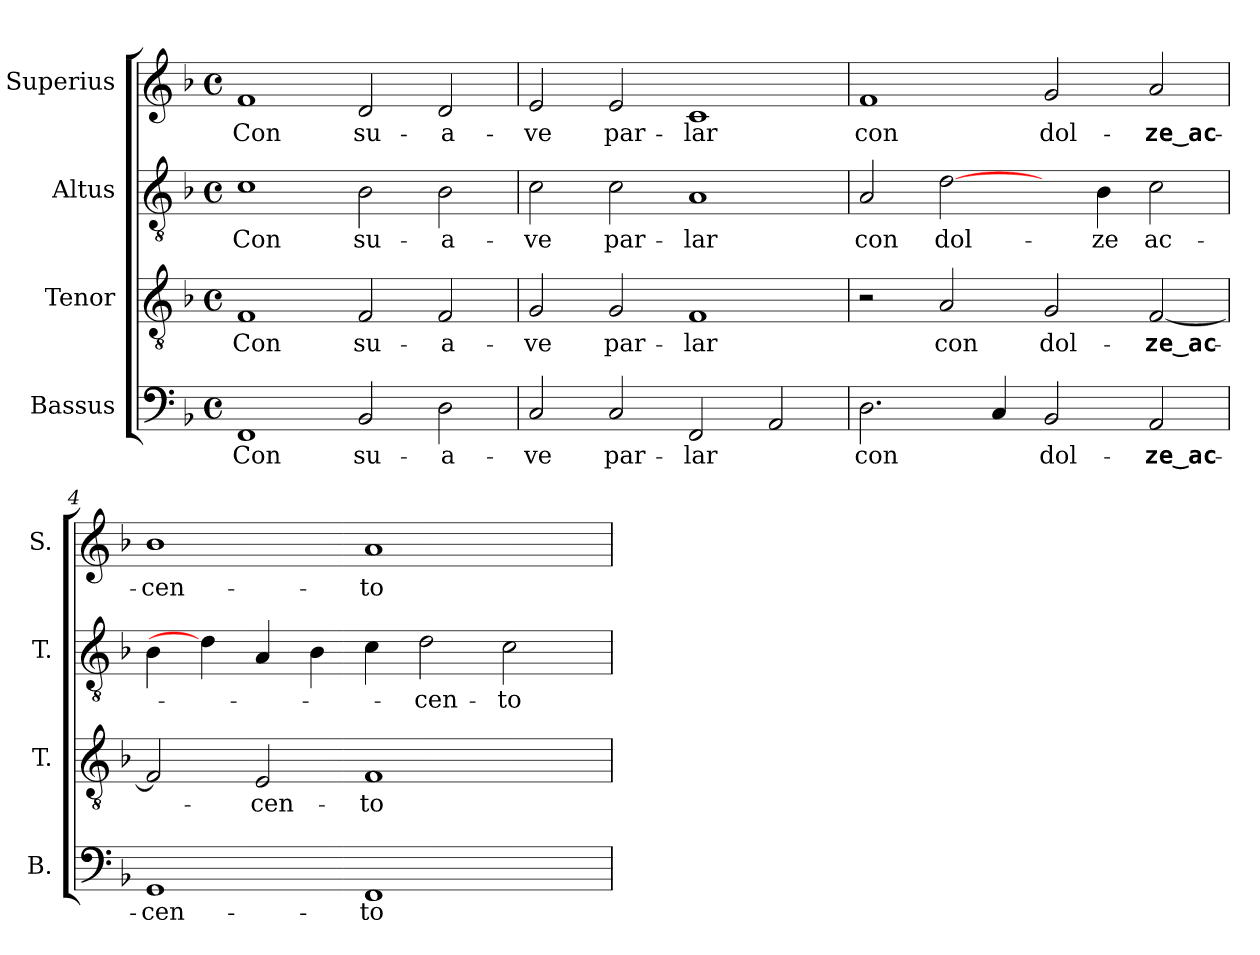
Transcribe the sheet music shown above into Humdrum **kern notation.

**kern	**text	**kern	**text	**kern	**text	**kern	**text
*part4	*part4	*part3	*part3	*part2	*part2	*part1	*part1
*staff4	*staff4	*staff3	*staff3	*staff2	*staff2	*staff1	*staff1
*I"Bassus	*	*I"Tenor	*	*I"Altus	*	*I"Superius	*
*I'B.	*	*I'T.	*	*I'T.	*	*I'S.	*
!!LO:PB:g=z
*clefF4	*	*clefGv2	*	*clefGv2	*	*clefG2	*
*	*	*ITrd7c12	*	*ITrd7c12	*	*	*
*k[b-]	*	*k[b-]	*	*k[b-]	*	*k[b-]	*
*F:	*	*F:	*	*F:	*	*F:	*
*M4/4	*	*M4/4	*	*M4/4	*	*M4/4	*
*met(c)	*	*met(c)	*	*met(c)	*	*met(c)	*
=1	=1	=1	=1	=1	=1	=1	=1
!	!LO:LY:b:color=#000000	!	!	!	!	!	!
!	!	!	!LO:LY:b:color=#000000	!	!	!	!
!	!	!	!	!	!LO:LY:b:color=#000000	!	!
!	!	!	!	!	!	!	!LO:LY:b:color=#000000
1FFi	Con	1FFi	Con	1Ci	Con	1fi	Con
!	!LO:LY:b:color=#000000	!	!	!	!	!	!
!	!	!	!LO:LY:b:color=#000000	!	!	!	!
!	!	!	!	!	!LO:LY:b:color=#000000	!	!
!	!	!	!	!	!	!	!LO:LY:b:color=#000000
2BB-i/	su-	2FFi/	su-	2BB-i\	su-	2di/	su-
!	!LO:LY:b:color=#000000	!	!	!	!	!	!
!	!	!	!LO:LY:b:color=#000000	!	!	!	!
!	!	!	!	!	!LO:LY:b:color=#000000	!	!
!	!	!	!	!	!	!	!LO:LY:b:color=#000000
2Di\	-a-	2FFi/	-a-	2BB-i\	-a-	2di/	-a-
=2	=2	=2	=2	=2	=2	=2	=2
!	!LO:LY:b:color=#000000	!	!	!	!	!	!
!	!	!	!LO:LY:b:color=#000000	!	!	!	!
!	!	!	!	!	!LO:LY:b:color=#000000	!	!
!	!	!	!	!	!	!	!LO:LY:b:color=#000000
2Ci/	-ve	2GGi/	-ve	2Ci\	-ve	2ei/	-ve
!	!LO:LY:b:color=#000000	!	!	!	!	!	!
!	!	!	!LO:LY:b:color=#000000	!	!	!	!
!	!	!	!	!	!LO:LY:b:color=#000000	!	!
!	!	!	!	!	!	!	!LO:LY:b:color=#000000
2Ci/	par-	2GGi/	par-	2Ci\	par-	2ei/	par-
!	!LO:LY:b:color=#000000	!	!	!	!	!	!
!	!	!	!LO:LY:b:color=#000000	!	!	!	!
!	!	!	!	!	!LO:LY:b:color=#000000	!	!
!	!	!	!	!	!	!	!LO:LY:b:color=#000000
2FFi/	-lar	1FFi	-lar	1AAi	-lar	1ci	-lar
2AAi/	.	.	.	.	.	.	.
=3	=3	=3	=3	=3	=3	=3	=3
!	!LO:LY:b:color=#000000	!	!	!	!	!	!
!	!	!	!	!	!LO:LY:b:color=#000000	!	!
!	!	!	!	!	!	!	!LO:LY:b:color=#000000
2.Di\	con	2r	.	2AAi/	con	1fi	con
!	!	!	!LO:LY:b:color=#000000	!	!	!	!
!	!	!	!	!	!LO:LY:b:color=#000000	!	!
.	.	2AAi/	con	[2Di\	dol-	.	.
4Ci/	.	.	.	.	.	.	.
!	!LO:LY:b:color=#000000	!	!	!	!	!	!
!	!	!	!LO:LY:b:color=#000000	!	!	!	!
!	!	!	!	!	!	!	!LO:LY:b:color=#000000
2BB-i/	dol-	2GGi/	dol-	4ryy	.	2gi/	dol-
!	!	!	!	!	!LO:LY:b:color=#000000	!	!
.	.	.	.	4BB-i\	-ze	.	.
!	!LO:LY:b:color=#000000	!	!	!	!	!	!
!	!	!	!LO:LY:b:color=#000000	!	!	!	!
!	!	!	!	!	!LO:LY:b:color=#000000	!	!
!	!	!	!	!	!	!	!LO:LY:b:color=#000000
2AAi/	-ze_ac-	[<2FFi/	-ze_ac-	2Ci\	ac-	2ai/	-ze_ac-
!!LO:LB:g=z
=4	=4	=4	=4	=4	=4	=4	=4
!	!LO:LY:b:color=#000000	!	!	!	!	!	!
!	!	!	!	!	!	!	!LO:LY:b:color=#000000
1GGi	-cen-	2FFi/]	.	4BB-i\	.	1b-i	-cen-
.	.	.	.	4Di\]	.	.	.
!	!	!	!LO:LY:b:color=#000000	!	!	!	!
.	.	2EEi/	-cen-	4AAi/	.	.	.
.	.	.	.	4BB-i\	.	.	.
!	!LO:LY:b:color=#000000	!	!	!	!	!	!
!	!	!	!LO:LY:b:color=#000000	!	!	!	!
!	!	!	!	!	!	!	!LO:LY:b:color=#000000
1FFi	-to	1FFi	-to	4Ci\	.	1ai	-to
!	!	!	!	!	!LO:LY:b:color=#000000	!	!
.	.	.	.	2Di\	-cen-	.	.
!	!	!	!	!	!LO:LY:b:color=#000000	!	!
.	.	.	.	2Ci\	-to	.	.
4ryy	.	4ryy	.	.	.	4ryy	.
=	=	=	=	=	=	=	=
*-	*-	*-	*-	*-	*-	*-	*-
